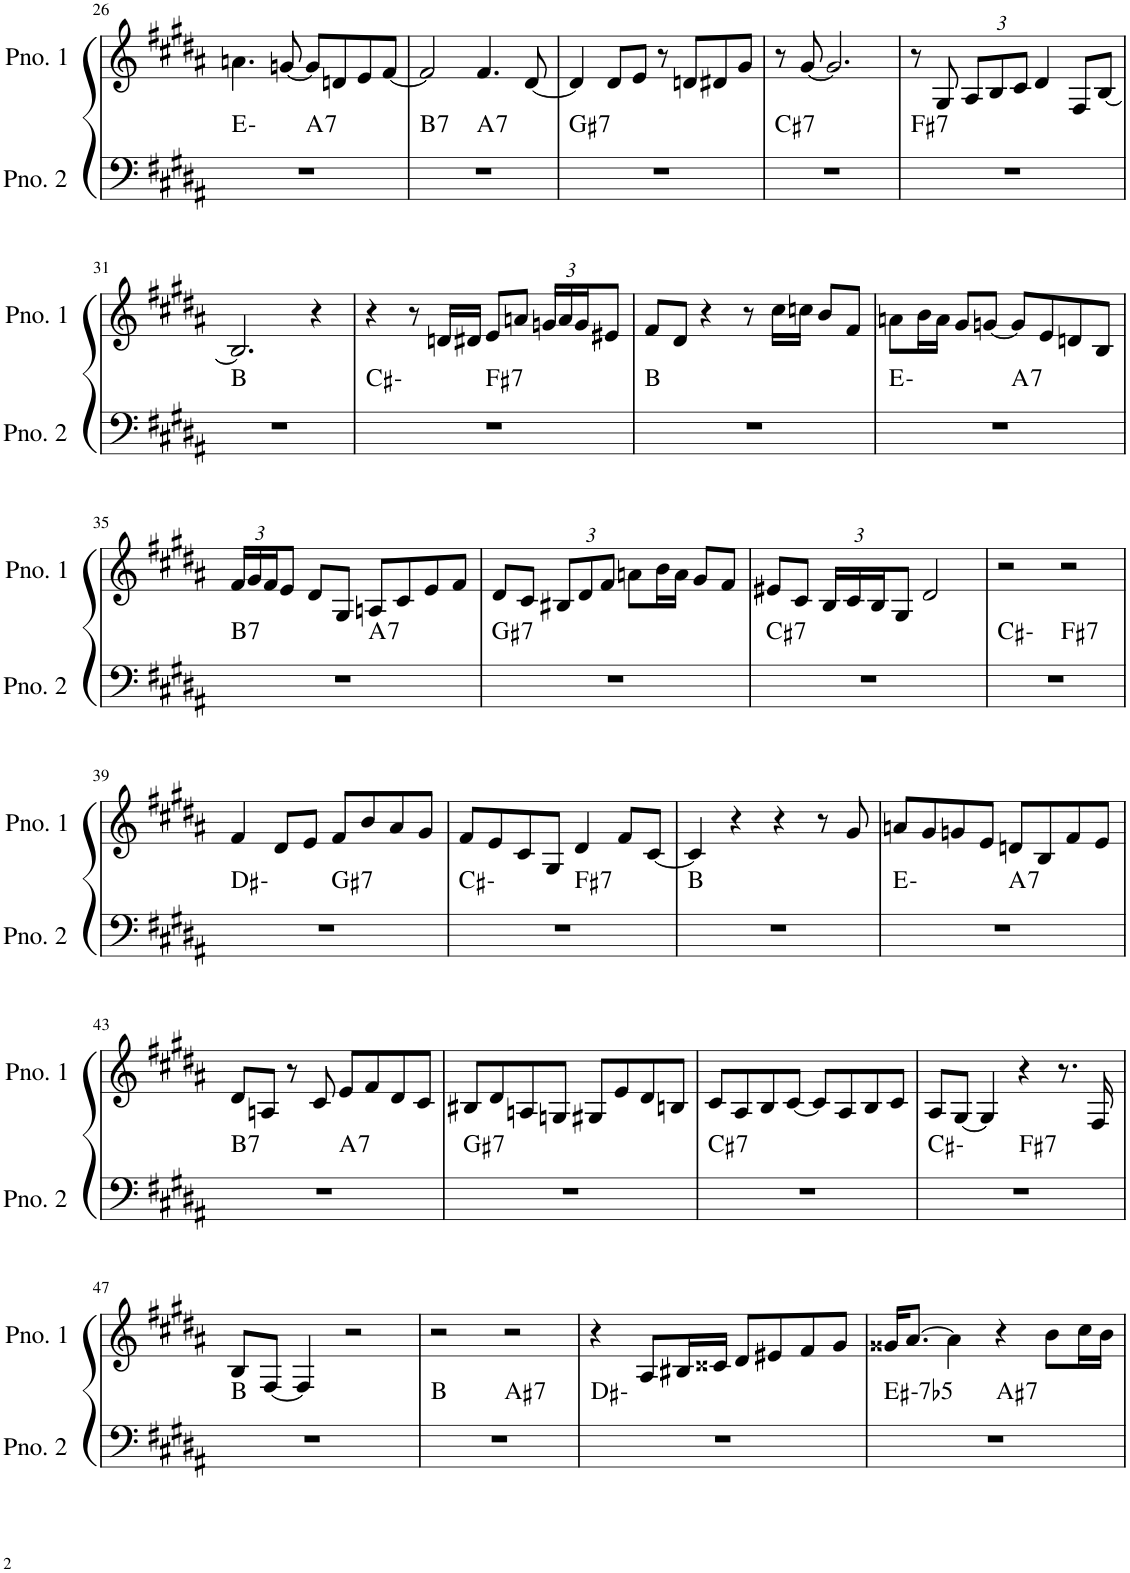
**kern	**harte	**kern
*part2	*part2	*part1
*staff2	*	*staff1
*I"ピアノ 2	*	*I"ピアノ 1
!!LO:PB:g=z
*clefF4	*	*clefG2
*k[f#c#g#d#a#]	*	*k[f#c#g#d#a#]
*M4/4	*	*M4/4
=26	=26	=26
*^	*	*
1r	2ryy	E:min	4.an\
.	.	.	[8gn/
!	!	!LO:H:kt=7	!
.	2ryy	A:7	8g/L]
.	.	.	8dn/
.	.	.	8e/
.	.	.	[8f#/J
=27	=27	=27	=27
!	!	!LO:H:kt=7	!
1r	2ryy	B:7	2f#/]
!	!	!LO:H:kt=7	!
.	2ryy	A:7	4.f#/
.	.	.	[8d#/
=28	=28	=28	=28
!	!	!LO:H:kt=7	!
*v	*v	*	*
1r	G#:7	4d#/]
.	.	8d#/L
.	.	8e/J
.	.	8r
.	.	8dn/L
.	.	8d#X/
.	.	8g#/J
=29	=29	=29
!	!LO:H:kt=7	!
1r	C#:7	8r
.	.	[8g#/
.	.	2.g#/]
=30	=30	=30
!	!LO:H:kt=7	!
1r	F#:7	8r
.	.	8G#/
*	*	*Xbrackettup
.	.	12A#/L
.	.	12B/
.	.	12c#/J
.	.	4d#/
.	.	8F#/L
.	.	[8B/J
!!LO:LB:g=z
=31	=31	=31
1r	B:maj	2.B/]
.	.	4r
=32	=32	=32
*^	*	*
1r	2ryy	C#:min	4r
.	.	.	8r
.	.	.	16dn/LL
.	.	.	16d#X/JJ
!	!	!LO:H:kt=7	!
.	2ryy	F#:7	8e/L
.	.	.	8an/J
.	.	.	24gn/LL
.	.	.	24a/
.	.	.	24g/J
.	.	.	8e#X/J
*v	*v	*	*
=33	=33	=33
1r	B:maj	8f#/L
.	.	8d#/J
.	.	4r
.	.	8r
.	.	16cc#\LL
.	.	16ccn\JJ
.	.	8b/L
.	.	8f#/J
=34	=34	=34
*^	*	*
1r	2ryy	E:min	8an\L
.	.	.	16b\L
.	.	.	16a\JJ
.	.	.	8g#/L
.	.	.	[8gn/J
!	!	!LO:H:kt=7	!
.	2ryy	A:7	8g/L]
.	.	.	8e/
.	.	.	8dn/
.	.	.	8B/J
!!LO:LB:g=z
=35	=35	=35	=35
!	!	!LO:H:kt=7	!
1r	2ryy	B:7	24f#/LL
.	.	.	24g#/
.	.	.	24f#/J
.	.	.	8e/J
.	.	.	8d#/L
.	.	.	8G#/J
!	!	!LO:H:kt=7	!
.	2ryy	A:7	8An/L
.	.	.	8c#/
.	.	.	8e/
.	.	.	8f#/J
=36	=36	=36	=36
!	!	!LO:H:kt=7	!
*v	*v	*	*
1r	G#:7	8d#/L
.	.	8c#/J
.	.	12B#X/L
.	.	12d#/
.	.	12f#/J
.	.	8an\L
.	.	16b\L
.	.	16a\JJ
.	.	8g#/L
.	.	8f#/J
=37	=37	=37
!	!LO:H:kt=7	!
1r	C#:7	8e#X/L
.	.	8c#/J
.	.	24B/LL
.	.	24c#/
.	.	24B/J
.	.	8G#/J
.	.	2d#/
=38	=38	=38
*^	*	*
1r	2ryy	C#:min	2r
!	!	!LO:H:kt=7	!
.	2ryy	F#:7	2r
!!LO:LB:g=z
=39	=39	=39	=39
1r	2ryy	D#:min	4f#/
.	.	.	8d#/L
.	.	.	8e/J
!	!	!LO:H:kt=7	!
.	2ryy	G#:7	8f#/L
.	.	.	8b/
.	.	.	8a#/
.	.	.	8g#/J
=40	=40	=40	=40
1r	2ryy	C#:min	8f#/L
.	.	.	8e/
.	.	.	8c#/
.	.	.	8G#/J
!	!	!LO:H:kt=7	!
.	2ryy	F#:7	4d#/
.	.	.	8f#/L
.	.	.	[8c#/J
*v	*v	*	*
=41	=41	=41
1r	B:maj	4c#/]
.	.	4r
.	.	4r
.	.	8r
.	.	8g#/
=42	=42	=42
*^	*	*
1r	2ryy	E:min	8an/L
.	.	.	8g#/
.	.	.	8gn/
.	.	.	8e/J
!	!	!LO:H:kt=7	!
.	2ryy	A:7	8dn/L
.	.	.	8B/
.	.	.	8f#/
.	.	.	8e/J
!!LO:LB:g=z
=43	=43	=43	=43
!	!	!LO:H:kt=7	!
1r	2ryy	B:7	8d#/L
.	.	.	8An/J
.	.	.	8r
.	.	.	8c#/
!	!	!LO:H:kt=7	!
.	2ryy	A:7	8e/L
.	.	.	8f#/
.	.	.	8d#/
.	.	.	8c#/J
=44	=44	=44	=44
!	!	!LO:H:kt=7	!
*v	*v	*	*
1r	G#:7	8B#X/L
.	.	8d#/
.	.	8An/
.	.	8Gn/J
.	.	8G#X/L
.	.	8e/
.	.	8d#/
.	.	8Bn/J
=45	=45	=45
!	!LO:H:kt=7	!
1r	C#:7	8c#/L
.	.	8A#/
.	.	8B/
.	.	[8c#/J
.	.	8c#/L]
.	.	8A#/
.	.	8B/
.	.	8c#/J
=46	=46	=46
*^	*	*
1r	2ryy	C#:min	8A#/L
.	.	.	[8G#/J
.	.	.	4G#/]
!	!	!LO:H:kt=7	!
.	2ryy	F#:7	4r
.	.	.	8.r
.	.	.	16F#/
*v	*v	*	*
!!LO:LB:g=z
=47	=47	=47
1r	B:maj	8B/L
.	.	[8F#/J
.	.	4F#/]
.	.	2r
=48	=48	=48
*^	*	*
1r	2ryy	B:maj	2r
!	!	!LO:H:kt=7	!
.	2ryy	A#:7	2r
*v	*v	*	*
=49	=49	=49
1r	D#:min	4r
.	.	8A#/L
.	.	16B#X/L
.	.	16c##X/JJ
.	.	8d#/L
.	.	8e#X/
.	.	8f#/
.	.	8g#/J
=50	=50	=50
!	!LO:H:kt=-7b5	!
*^	*	*
1r	2ryy	E#:hdim7	16g##X/KL
.	.	.	[8.a#/J
.	.	.	4a#\]
!	!	!LO:H:kt=7	!
.	2ryy	A#:7	4r
.	.	.	8b\L
.	.	.	16cc#\L
.	.	.	16b\JJ
*v	*v	*	*
=	=	=
*-	*-	*-
